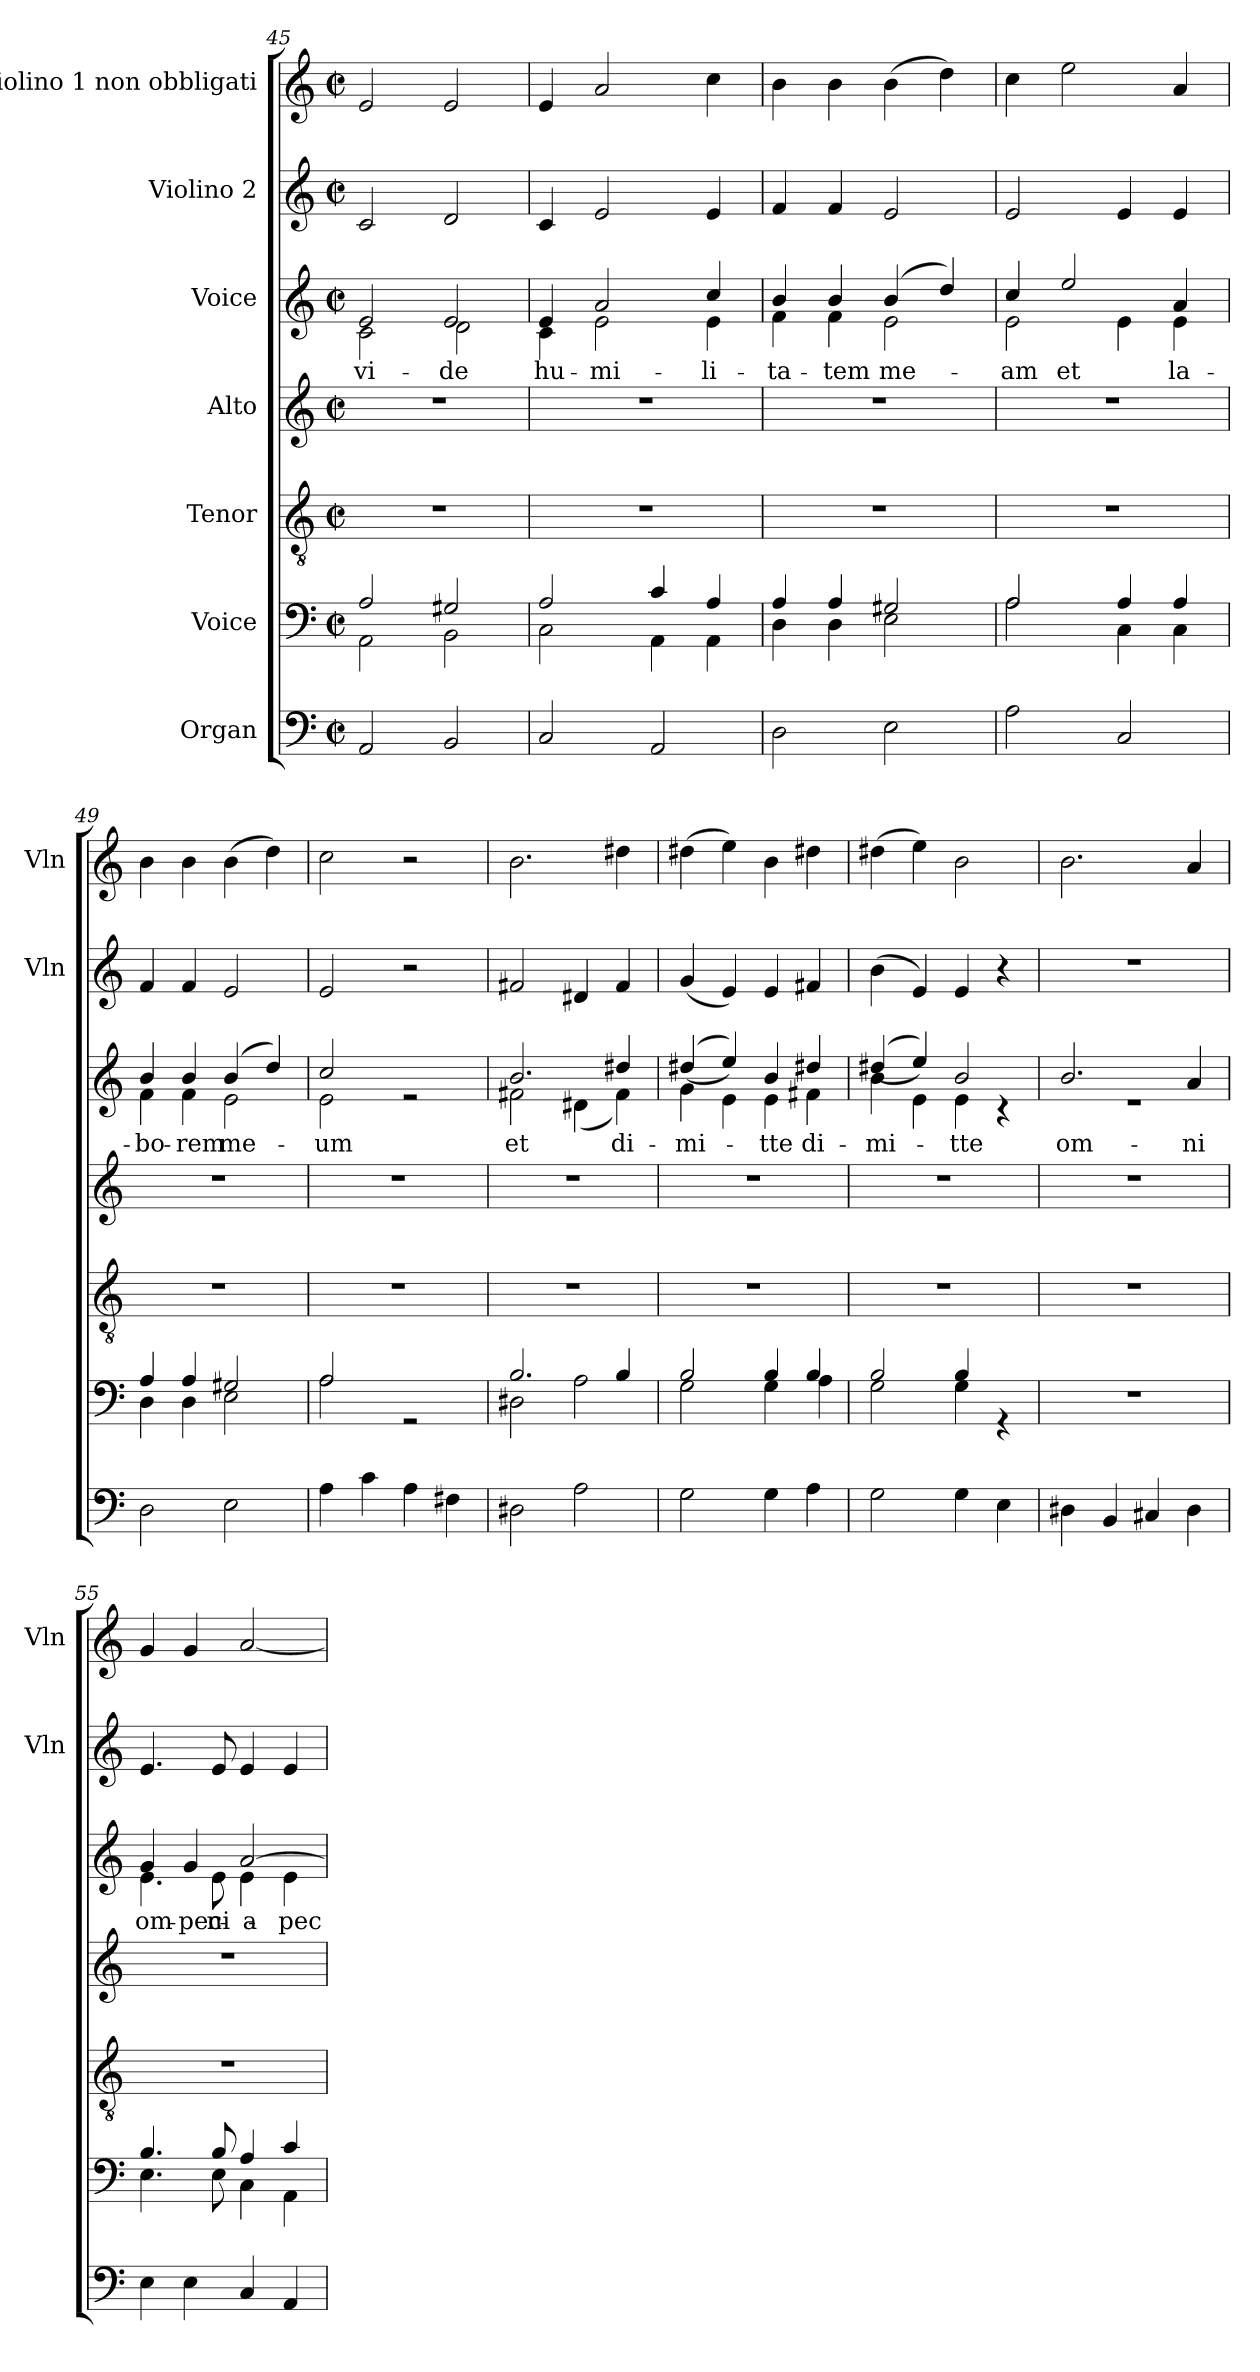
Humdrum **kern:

**kern	**kern	**kern	**kern	**kern	**text	**kern	**kern
*part7	*part6	*part5	*part4	*part3	*part3	*part2	*part1
*staff7	*staff6	*staff5	*staff4	*staff3	*staff3	*staff2	*staff1
*I"Organ	*I"Voice	*I"Tenor	*I"Alto	*I"Voice	*	*I"Violino 2	*I"Violino 1 non obbligati
*	*	*	*	*	*	*I'Vln	*I'Vln
*clefF4	*clefF4	*clefGv2	*clefG2	*clefG2	*	*clefG2	*clefG2
*k[]	*k[]	*k[]	*k[]	*k[]	*	*k[]	*k[]
*M2/2	*M2/2	*M2/2	*M2/2	*M2/2	*	*M2/2	*M2/2
*met(c|)	*met(c|)	*met(c|)	*met(c|)	*met(c|)	*	*met(c|)	*met(c|)
=45	=45	=45	=45	=45	=45	=45	=45
*	*^	*	*	*	*	*	*
!	!	!	!	!	!	!LO:LY:b	!	!
*	*	*	*	*	*^	*	*	*
2AA/	2A/	2AA\	1r	1r	2e/	2c\	vi-	2c/	2e/
!	!	!	!	!	!	!	!LO:LY:b	!	!
2BB/	2G#X/	2BB\	.	.	2e/	2d\	-de	2d/	2e/
=46	=46	=46	=46	=46	=46	=46	=46	=46	=46
!	!	!	!	!	!	!	!LO:LY:b	!	!
2C/	2A/	2C\	1r	1r	4e/	4c\	hu-	4c/	4e/
!	!	!	!	!	!	!	!LO:LY:b	!	!
.	.	.	.	.	2a/	2e\	-mi-	2e/	2a/
2AA/	4c/	4AA\	.	.	.	.	.	.	.
!	!	!	!	!	!	!	!LO:LY:b	!	!
.	4A/	4AA\	.	.	4cc/	4e\	-li-	4e/	4cc\
=47	=47	=47	=47	=47	=47	=47	=47	=47	=47
!	!	!	!	!	!	!	!LO:LY:b	!	!
2D\	4A/	4D\	1r	1r	4b/	4f\	-ta-	4f/	4b\
!	!	!	!	!	!	!	!LO:LY:b	!	!
.	4A/	4D\	.	.	4b/	4f\	-tem	4f/	4b\
!	!	!	!	!	!	!	!LO:LY:b	!	!
2E\	2G#X/	2E\	.	.	(4b/	2e\	me-	2e/	(4b\
.	.	.	.	.	4dd/)	.	.	.	4dd\)
=48	=48	=48	=48	=48	=48	=48	=48	=48	=48
!	!	!	!	!	!	!	!LO:LY:b	!	!
2A\	2A/	2A\	1r	1r	4cc/	2e\	-am	2e/	4cc\
!	!	!	!	!	!	!	!LO:LY:b	!	!
.	.	.	.	.	2ee/	.	et	.	2ee\
2C/	4A/	4C\	.	.	.	4e\	.	4e/	.
!	!	!	!	!	!	!	!LO:LY:b	!	!
.	4A/	4C\	.	.	4a/	4e\	la-	4e/	4a/
=49	=49	=49	=49	=49	=49	=49	=49	=49	=49
!	!	!	!	!	!	!	!LO:LY:b	!	!
2D\	4A/	4D\	1r	1r	4b/	4f\	-bo-	4f/	4b\
!	!	!	!	!	!	!	!LO:LY:b	!	!
.	4A/	4D\	.	.	4b/	4f\	-rem	4f/	4b\
!	!	!	!	!	!	!	!LO:LY:b	!	!
2E\	2G#X/	2E\	.	.	(4b/	2e\	me-	2e/	(4b\
.	.	.	.	.	4dd/)	.	.	.	4dd\)
=50	=50	=50	=50	=50	=50	=50	=50	=50	=50
!	!	!	!	!	!	!	!LO:LY:b	!	!
4A\	2A/	2A\	1r	1r	2cc/	2e\	-um	2e/	2cc\
4c\	.	.	.	.	.	.	.	.	.
4A\	2rGG	2ryy	.	.	2re	2ryy	.	2r	2r
4F#X\	.	.	.	.	.	.	.	.	.
!!LO:LB:g=z
=51	=51	=51	=51	=51	=51	=51	=51	=51	=51
!	!	!	!	!	!	!	!LO:LY:b	!	!
2D#X\	2.B/	2D#X\	1r	1r	2.b/	2f#X\	et	2f#X/	2.b\
2A\	.	2A\	.	.	.	(4d#X\	.	4d#X/	.
!	!	!	!	!	!	!	!LO:LY:b	!	!
.	4B/	.	.	.	4dd#X/	4f#\)	di-	4f#/	4dd#X\
=52	=52	=52	=52	=52	=52	=52	=52	=52	=52
!	!	!	!	!	!	!	!LO:LY:b	!	!
2G\	2B/	2G\	1r	1r	((4dd#X/	4g\	-mi-	(4g/	(4dd#X\
.	.	.	.	.	4ee/))	4e\	.	4e/)	4ee\)
!	!	!	!	!	!	!	!LO:LY:b	!	!
4G\	4B/	4G\	.	.	4b/	4e\	-tte	4e/	4b\
!	!	!	!	!	!	!	!LO:LY:b	!	!
4A\	4B/	4A\	.	.	4dd#X/	4f#X\	di-	4f#X/	4dd#X\
=53	=53	=53	=53	=53	=53	=53	=53	=53	=53
!	!	!	!	!	!	!	!LO:LY:b	!	!
2G\	2B/	2G\	1r	1r	((4dd#X/	4b\	-mi-	(4b\	(4dd#X\
.	.	.	.	.	4ee/))	4e\	.	4e/)	4ee\)
!	!	!	!	!	!	!	!LO:LY:b	!	!
4G\	4B/	4G\	.	.	2b/	4e\	-tte	4e/	2b\
4E\	4rGG	4ryy	.	.	.	4r	.	4r	.
=54	=54	=54	=54	=54	=54	=54	=54	=54	=54
!	!	!	!	!	!	!	!LO:LY:b	!	!
*	*v	*v	*	*	*	*	*	*	*
4D#X\	1r	1r	1r	2.b/	1r	om-	1r	2.b\
4BB/	.	.	.	.	.	.	.	.
4C#X/	.	.	.	.	.	.	.	.
!	!	!	!	!	!	!LO:LY:b	!	!
4D#\	.	.	.	4a/	.	-ni	.	4a/
=55	=55	=55	=55	=55	=55	=55	=55	=55
*	*^	*	*	*	*	*	*	*
!	!	!	!	!	!	!	!LO:LY:b	!	!
!	!	!	!	!	!	!	!LO:LY:b	!	!
4E\	4.B/	4.E\	1r	1r	4g/	4.e\	om-	4.e/	4g/
!	!	!	!	!	!	!	!LO:LY:b	!	!
4E\	.	.	.	.	4g/	.	pec-	.	4g/
!	!	!	!	!	!	!	!LO:LY:b	!	!
.	8B/	8E\	.	.	.	8e\	-ni-	8e/	.
!	!	!	!	!	!	!	!LO:LY:b	!	!
!	!	!	!	!	!	!	!LO:LY:b	!	!
4C/	4A/	4C\	.	.	[2a/	4e\	-a	4e/	[2a/
!	!	!	!	!	!	!	!LO:LY:b	!	!
4AA/	4c/	4AA\	.	.	.	4e\	pec-	4e/	.
*	*v	*v	*	*	*v	*v	*	*	*
=	=	=	=	=	=	=	=
*-	*-	*-	*-	*-	*-	*-	*-
